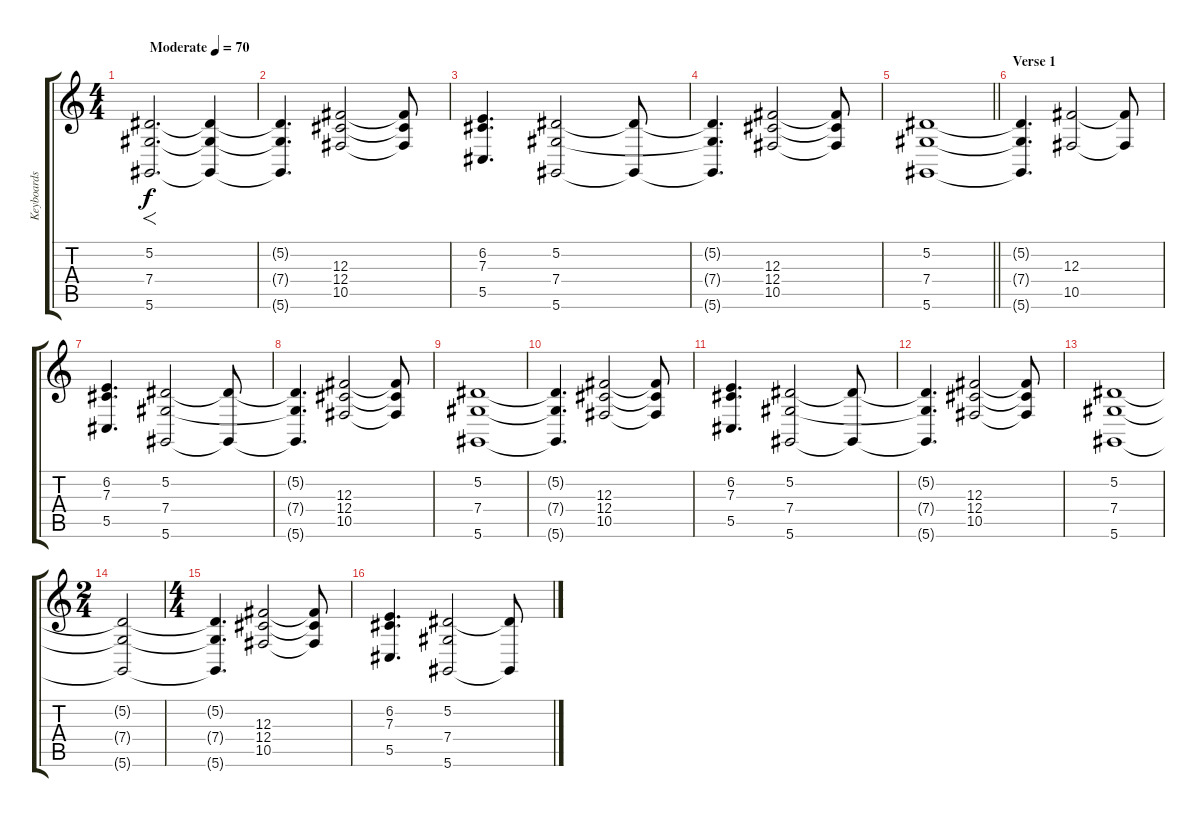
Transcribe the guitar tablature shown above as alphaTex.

\track ("Keyboards" "Keyboards") {instrument stringensemble2}
\staff {score tabs}
\tuning (Eb4 Bb3 Gb3 Db3 Ab2 Eb2) {hide}
\ts (4 4)
\tempo (70 "Moderate")
\clef g2
\ks c
(5.2 7.4 5.6).2{f d dy f instrument stringensemble2} (5.2{t} 7.4{t} 5.6{t}).4 |
(5.2{t} 7.4{t} 5.6{t}).4{d} (12.3 12.4 10.5).2 (12.3{t} 12.4{t} 10.5{t}).8 |
(6.2 7.3 5.5).4{d} (5.2 7.4 5.6).2 (5.2{t} 5.6{t}).8 |
(5.2{t} 7.4{t} 5.6{t}).4{d} (12.3 12.4 10.5).2 (12.3{t} 12.4{t} 10.5{t}).8 |
\barLineRight lightlight
(5.2 7.4 5.6).1 |
\section ("" "Verse 1")
(5.2{t} 7.4{t} 5.6{t}).4{d} (12.3 10.5).2 (12.3{t} 10.5{t}).8 |
(6.2 7.3 5.5).4{d} (5.2 7.4 5.6).2 (5.2{t} 5.6{t}).8 |
(5.2{t} 7.4{t} 5.6{t}).4{d} (12.3 12.4 10.5).2 (12.3{t} 12.4{t} 10.5{t}).8 |
(5.2 7.4 5.6).1 |
(5.2{t} 7.4{t} 5.6{t}).4{d} (12.3 12.4 10.5).2 (12.3{t} 12.4{t} 10.5{t}).8 |
(6.2 7.3 5.5).4{d} (5.2 7.4 5.6).2 (5.2{t} 5.6{t}).8 |
(5.2{t} 7.4{t} 5.6{t}).4{d} (12.3 12.4 10.5).2 (12.3{t} 12.4{t} 10.5{t}).8 |
(5.2 7.4 5.6).1 |
\ts (2 4)
(5.2{t} 7.4{t} 5.6{t}).2 |
\ts (4 4)
(5.2{t} 7.4{t} 5.6{t}).4{d} (12.3 12.4 10.5).2 (12.3{t} 12.4{t} 10.5{t}).8 |
(6.2 7.3 5.5).4{d} (5.2 7.4 5.6).2 (5.2{t} 5.6{t}).8
